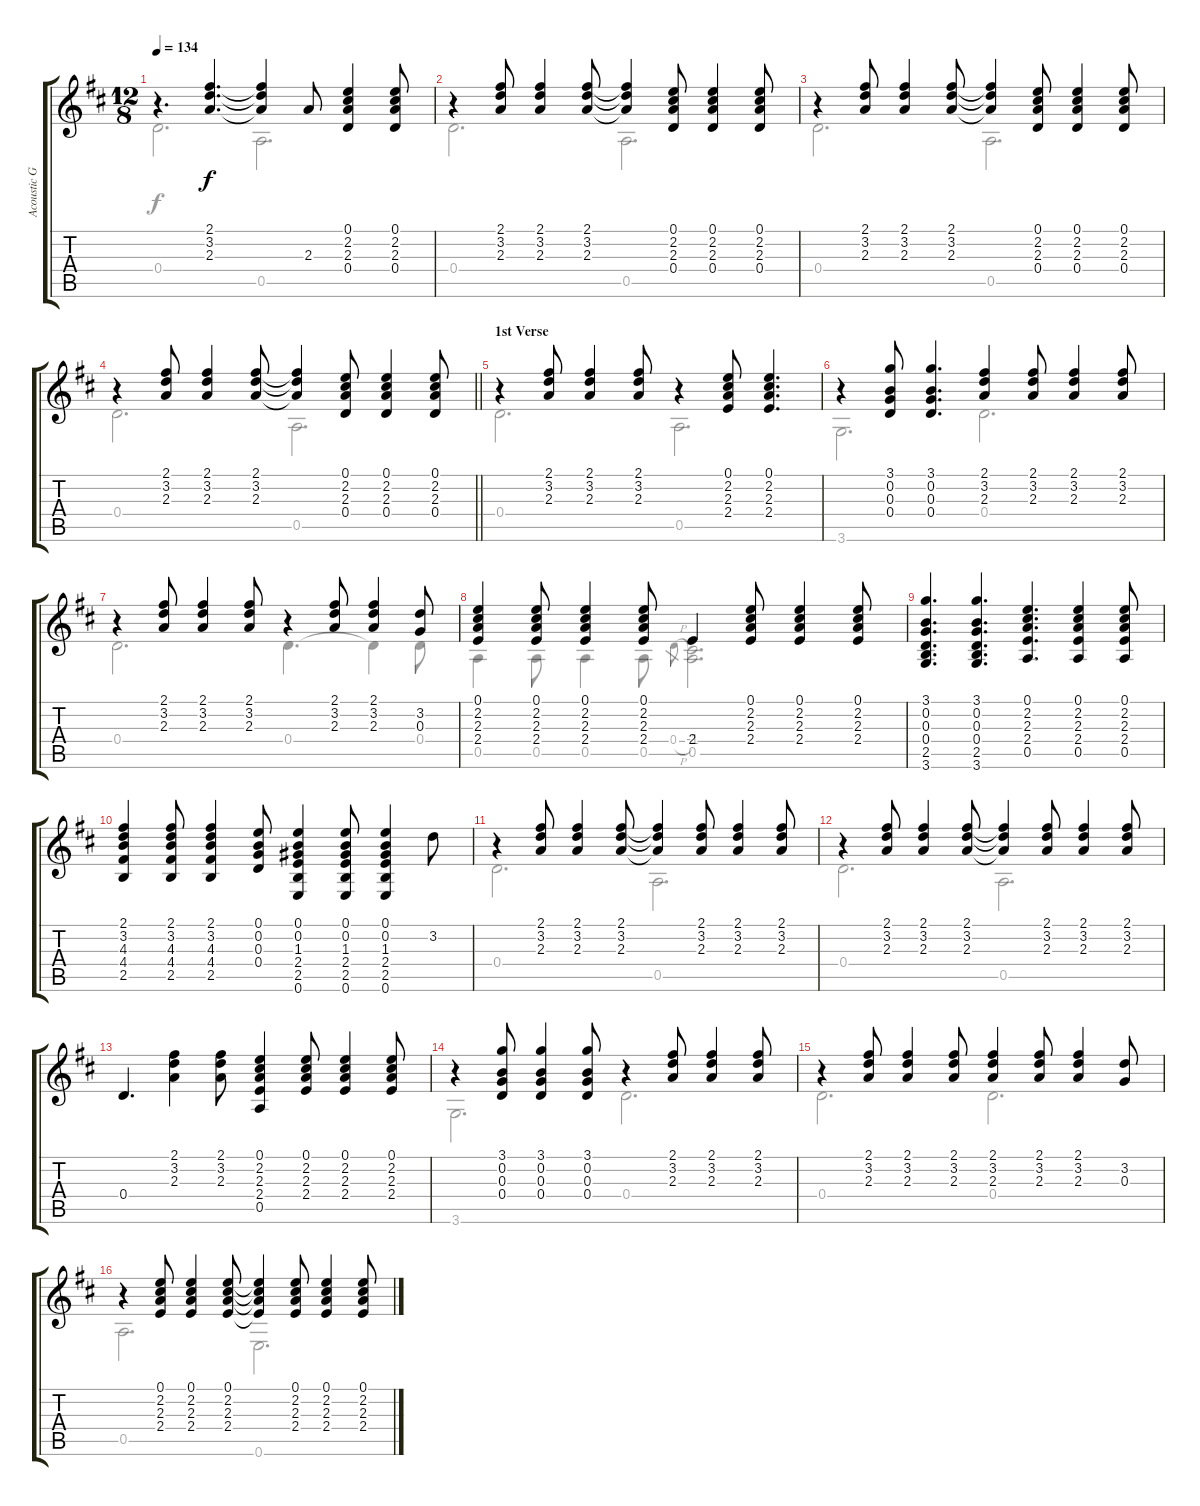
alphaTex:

\track ("Acoustic Guitar" "Acoustic G") {instrument acousticguitarsteel}
\staff {score tabs}
\tuning (E4 B3 G3 D3 A2 E2) {hide}
\voice
\ts (12 8)
\tempo 134
\clef g2
\ks d
r.4{d dy f instrument acousticguitarsteel} (2.1 3.2 2.3).4{d} (2.1{t} 3.2{t} 2.3{t}).4 2.3.8 (0.1 2.2 2.3 0.4).4 (0.1 2.2 2.3 0.4).8 |
r.4 (2.1 3.2 2.3).8 (2.1 3.2 2.3).4 (2.1 3.2 2.3).8 (2.1{t} 3.2{t} 2.3{t}).4 (0.1 2.2 2.3 0.4).8 (0.1 2.2 2.3 0.4).4 (0.1 2.2 2.3 0.4).8 |
r.4 (2.1 3.2 2.3).8 (2.1 3.2 2.3).4 (2.1 3.2 2.3).8 (2.1{t} 3.2{t} 2.3{t}).4 (0.1 2.2 2.3 0.4).8 (0.1 2.2 2.3 0.4).4 (0.1 2.2 2.3 0.4).8 |
\barLineRight lightlight
r.4 (2.1 3.2 2.3).8 (2.1 3.2 2.3).4 (2.1 3.2 2.3).8 (2.1{t} 3.2{t} 2.3{t}).4 (0.1 2.2 2.3 0.4).8 (0.1 2.2 2.3 0.4).4 (0.1 2.2 2.3 0.4).8 |
\section ("" "1st Verse")
r.4 (2.1 3.2 2.3).8 (2.1 3.2 2.3).4 (2.1 3.2 2.3).8 r.4 (0.1 2.2 2.3 2.4).8 (0.1 2.2 2.3 2.4).4{d} |
r.4 (3.1 0.2 0.3 0.4).8 (3.1 0.2 0.3 0.4).4{d} (2.1 3.2 2.3).4 (2.1 3.2 2.3).8 (2.1 3.2 2.3).4 (2.1 3.2 2.3).8 |
r.4 (2.1 3.2 2.3).8 (2.1 3.2 2.3).4 (2.1 3.2 2.3).8 r.4 (2.1 3.2 2.3).8 (2.1 3.2 2.3).4 (3.2 0.3).8 |
(0.1 2.2 2.3 2.4).4 (0.1 2.2 2.3 2.4).8 (0.1 2.2 2.3 2.4).4 (0.1 2.2 2.3 2.4).8 2.4.4 (0.1 2.2 2.3 2.4).8 (0.1 2.2 2.3 2.4).4 (0.1 2.2 2.3 2.4).8 |
(3.1 0.2 0.3 0.4 2.5 3.6).4{d} (3.1 0.2 0.3 0.4 2.5 3.6).4{d} (0.1 2.2 2.3 2.4 0.5).4{d} (0.1 2.2 2.3 2.4 0.5).4 (0.1 2.2 2.3 2.4 0.5).8 |
(2.1 3.2 4.3 4.4 2.5).4 (2.1 3.2 4.3 4.4 2.5).8 (2.1 3.2 4.3 4.4 2.5).4 (0.1 0.2 0.3 0.4).8 (0.1 0.2 1.3 2.4 2.5 0.6).4 (0.1 0.2 1.3 2.4 2.5 0.6).8 (0.1 0.2 1.3 2.4 2.5 0.6).4 3.2.8 |
r.4 (2.1 3.2 2.3).8 (2.1 3.2 2.3).4 (2.1 3.2 2.3).8 (2.1{t} 3.2{t} 2.3{t}).4 (2.1 3.2 2.3).8 (2.1 3.2 2.3).4 (2.1 3.2 2.3).8 |
r.4 (2.1 3.2 2.3).8 (2.1 3.2 2.3).4 (2.1 3.2 2.3).8 (2.1{t} 3.2{t} 2.3{t}).4 (2.1 3.2 2.3).8 (2.1 3.2 2.3).4 (2.1 3.2 2.3).8 |
0.4.4{d} (2.1 3.2 2.3).4 (2.1 3.2 2.3).8 (0.1 2.2 2.3 2.4 0.5).4 (0.1 2.2 2.3 2.4).8 (0.1 2.2 2.3 2.4).4 (0.1 2.2 2.3 2.4).8 |
r.4 (3.1 0.2 0.3 0.4).8 (3.1 0.2 0.3 0.4).4 (3.1 0.2 0.3 0.4).8 r.4 (2.1 3.2 2.3).8 (2.1 3.2 2.3).4 (2.1 3.2 2.3).8 |
r.4 (2.1 3.2 2.3).8 (2.1 3.2 2.3).4 (2.1 3.2 2.3).8 (2.1 3.2 2.3).4 (2.1 3.2 2.3).8 (2.1 3.2 2.3).4 (3.2 0.3).8 |
r.4 (0.1 2.2 2.3 2.4).8 (0.1 2.2 2.3 2.4).4 (0.1 2.2 2.3 2.4).8 (0.1{t} 2.2{t} 2.3{t} 2.4{t}).4 (0.1 2.2 2.3 2.4).8 (0.1 2.2 2.3 2.4).4 (0.1 2.2 2.3 2.4).8
\voice
\clef g2
\ottava regular
\simile none
\ks d
0.4.2{d dy f} 0.5.2{d} |
0.4.2{d} 0.5.2{d} |
0.4.2{d} 0.5.2{d} |
\barLineRight lightlight
0.4.2{d} 0.5.2{d} |
0.4.2{d} 0.5.2{d} |
3.6.2{d} 0.4.2{d} |
0.4.2{d} 0.4.4{d} 0.4{t}.4 0.4.8 |
0.5.4 0.5.8 0.5.4 0.5.8 0.4{h}.8{gr} (-1.4 0.5).2{d} |
|
|
0.4.2{d} 0.5.2{d} |
0.4.2{d} 0.5.2{d} |
|
3.6.2{d} 0.4.2{d} |
0.4.2{d} 0.4.2{d} |
0.5.2{d} 0.6.2{d}
